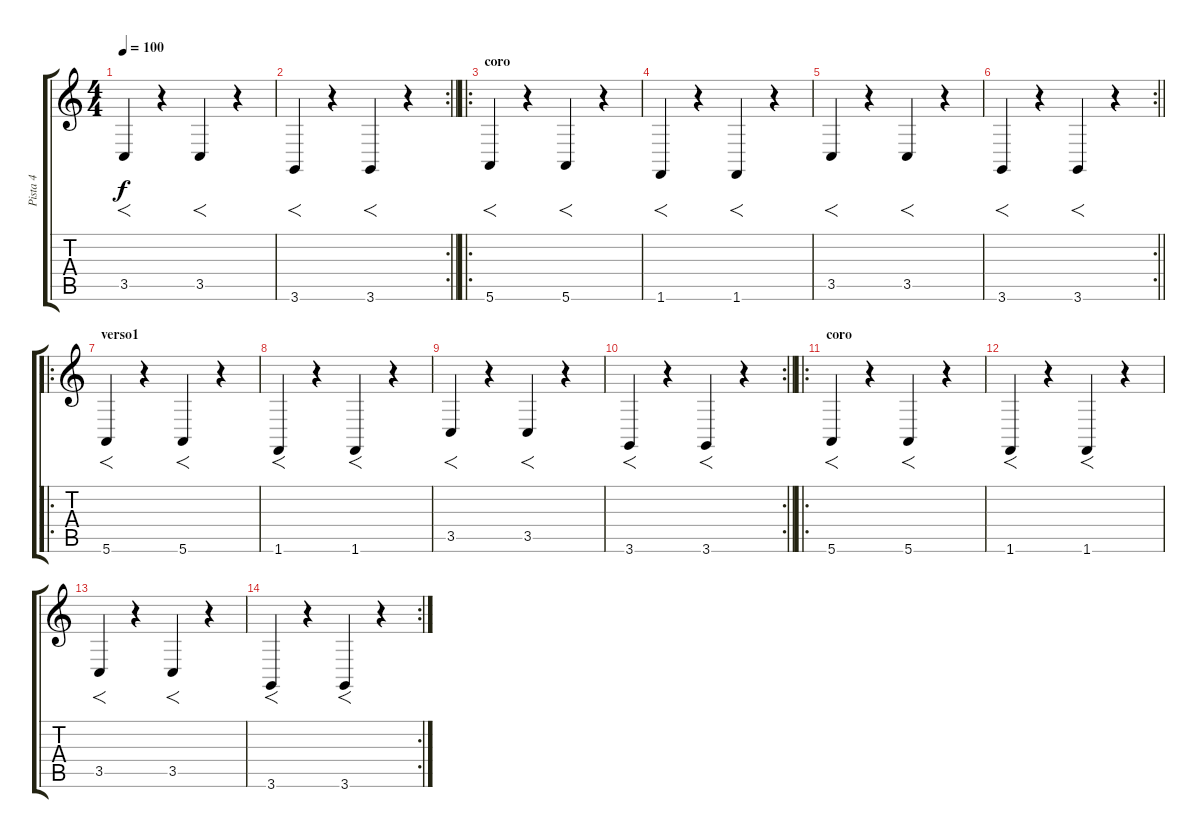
\track ("Pista 4" "Pista 4") {instrument pad6metallic}
\staff {score tabs}
\tuning (E4 B3 G3 D3 A2 E2) {hide}
\ts (4 4)
\tempo 100
\clef g2
\ks c
3.5.4{f dy f} r.4 3.5.4{f} r.4 |
\rc 2
\barLineRight lightlight
3.6.4{f} r.4 3.6.4{f} r.4 |
\ro
\section ("" "coro")
5.6.4{f} r.4 5.6.4{f} r.4 |
1.6.4{f} r.4 1.6.4{f} r.4 |
3.5.4{f} r.4 3.5.4{f} r.4 |
\rc 2
\barLineRight lightlight
3.6.4{f} r.4 3.6.4{f} r.4 |
\ro
\section ("" "verso1")
5.6.4{f} r.4 5.6.4{f} r.4 |
1.6.4{f} r.4 1.6.4{f} r.4 |
3.5.4{f} r.4 3.5.4{f} r.4 |
\rc 2
\barLineRight lightlight
3.6.4{f} r.4 3.6.4{f} r.4 |
\ro
\section ("" "coro")
5.6.4{f} r.4 5.6.4{f} r.4 |
1.6.4{f} r.4 1.6.4{f} r.4 |
3.5.4{f} r.4 3.5.4{f} r.4 |
\rc 2
3.6.4{f} r.4 3.6.4{f} r.4
